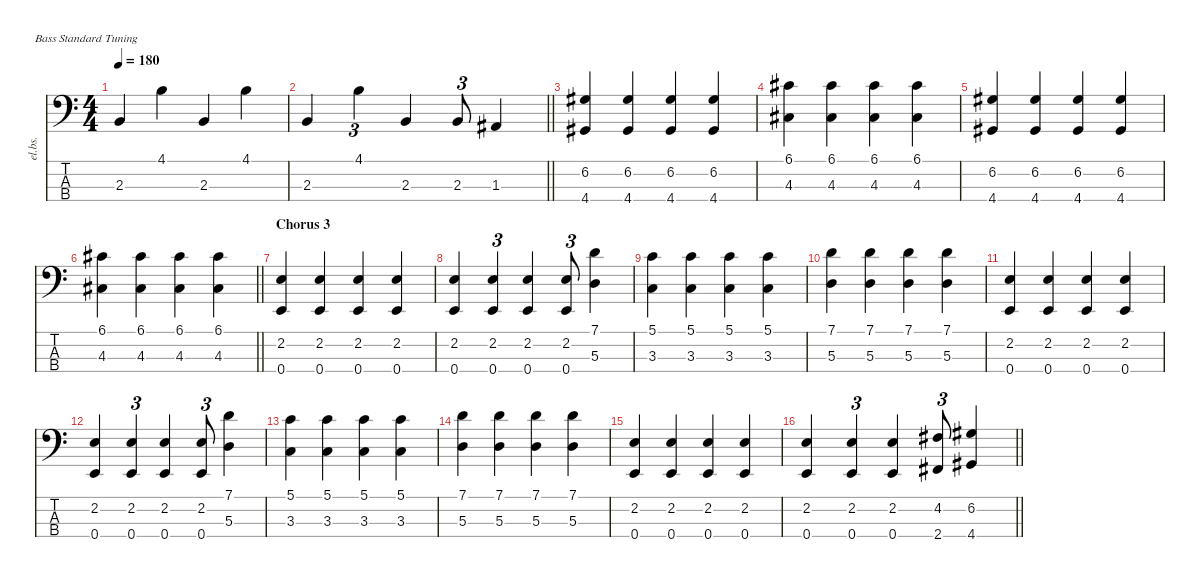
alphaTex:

\defaultSystemsLayout 4
\hideDynamics
\bracketExtendMode nobrackets
\otherSystemsTrackNameOrientation horizontal
\track ("Slap Bass" "el.bs.") {instrument slapbass1}
\staff {score tabs}
\tuning (G2 D2 A1 E1)
\ts (4 4)
\tempo 180
\clef f4
\ks c
2.3.4{dy f beam Up} 4.1.4{beam Down} 2.3.4{beam Up} 4.1.4{beam Down} |
\barLineRight lightlight
2.3.4{beam Up} 4.1.4{tu (3 2) beam Down} 2.3.4{beam Up} 2.3.8{tu (3 2) beam Up} 1.3{acc #}.4{beam Up} |
(6.2{acc #} 4.4{acc #}).4{beam Up} (6.2{acc #} 4.4{acc #}).4{beam Up} (6.2{acc #} 4.4{acc #}).4{beam Up} (6.2{acc #} 4.4{acc #}).4{beam Up} |
(6.1{acc #} 4.3{acc #}).4{beam Down} (6.1{acc #} 4.3{acc #}).4{beam Down} (6.1{acc #} 4.3{acc #}).4{beam Down} (6.1{acc #} 4.3{acc #}).4{beam Down} |
(6.2{acc #} 4.4{acc #}).4{beam Up} (6.2{acc #} 4.4{acc #}).4{beam Up} (6.2{acc #} 4.4{acc #}).4{beam Up} (6.2{acc #} 4.4{acc #}).4{beam Up} |
\barLineRight lightlight
(6.1{acc #} 4.3{acc #}).4{beam Down} (6.1{acc #} 4.3{acc #}).4{beam Down} (6.1{acc #} 4.3{acc #}).4{beam Down} (6.1{acc #} 4.3{acc #}).4{beam Down} |
\section ("" "Chorus 3")
(2.2 0.4).4{beam Up} (2.2 0.4).4{beam Up} (2.2 0.4).4{beam Up} (2.2 0.4).4{beam Up} |
(2.2 0.4).4{beam Up} (2.2 0.4).4{tu (3 2) beam Up} (2.2 0.4).4{beam Up} (2.2 0.4).8{tu (3 2) beam Up} (7.1 5.3).4{beam Down} |
(5.1 3.3).4{beam Down} (5.1 3.3).4{beam Down} (5.1 3.3).4{beam Down} (5.1 3.3).4{beam Down} |
(7.1 5.3).4{beam Down} (7.1 5.3).4{beam Down} (7.1 5.3).4{beam Down} (7.1 5.3).4{beam Down} |
(2.2 0.4).4{beam Up} (2.2 0.4).4{beam Up} (2.2 0.4).4{beam Up} (2.2 0.4).4{beam Up} |
(2.2 0.4).4{beam Up} (2.2 0.4).4{tu (3 2) beam Up} (2.2 0.4).4{beam Up} (2.2 0.4).8{tu (3 2) beam Up} (7.1 5.3).4{beam Down} |
(5.1 3.3).4{beam Down} (5.1 3.3).4{beam Down} (5.1 3.3).4{beam Down} (5.1 3.3).4{beam Down} |
(7.1 5.3).4{beam Down} (7.1 5.3).4{beam Down} (7.1 5.3).4{beam Down} (7.1 5.3).4{beam Down} |
(2.2 0.4).4{beam Up} (2.2 0.4).4{beam Up} (2.2 0.4).4{beam Up} (2.2 0.4).4{beam Up} |
\barLineRight lightlight
(2.2 0.4).4{beam Up} (2.2 0.4).4{tu (3 2) beam Up} (2.2 0.4).4{beam Up} (4.2{acc #} 2.4{acc #}).8{tu (3 2) beam Up} (6.2{acc #} 4.4{acc #}).4{beam Up}
